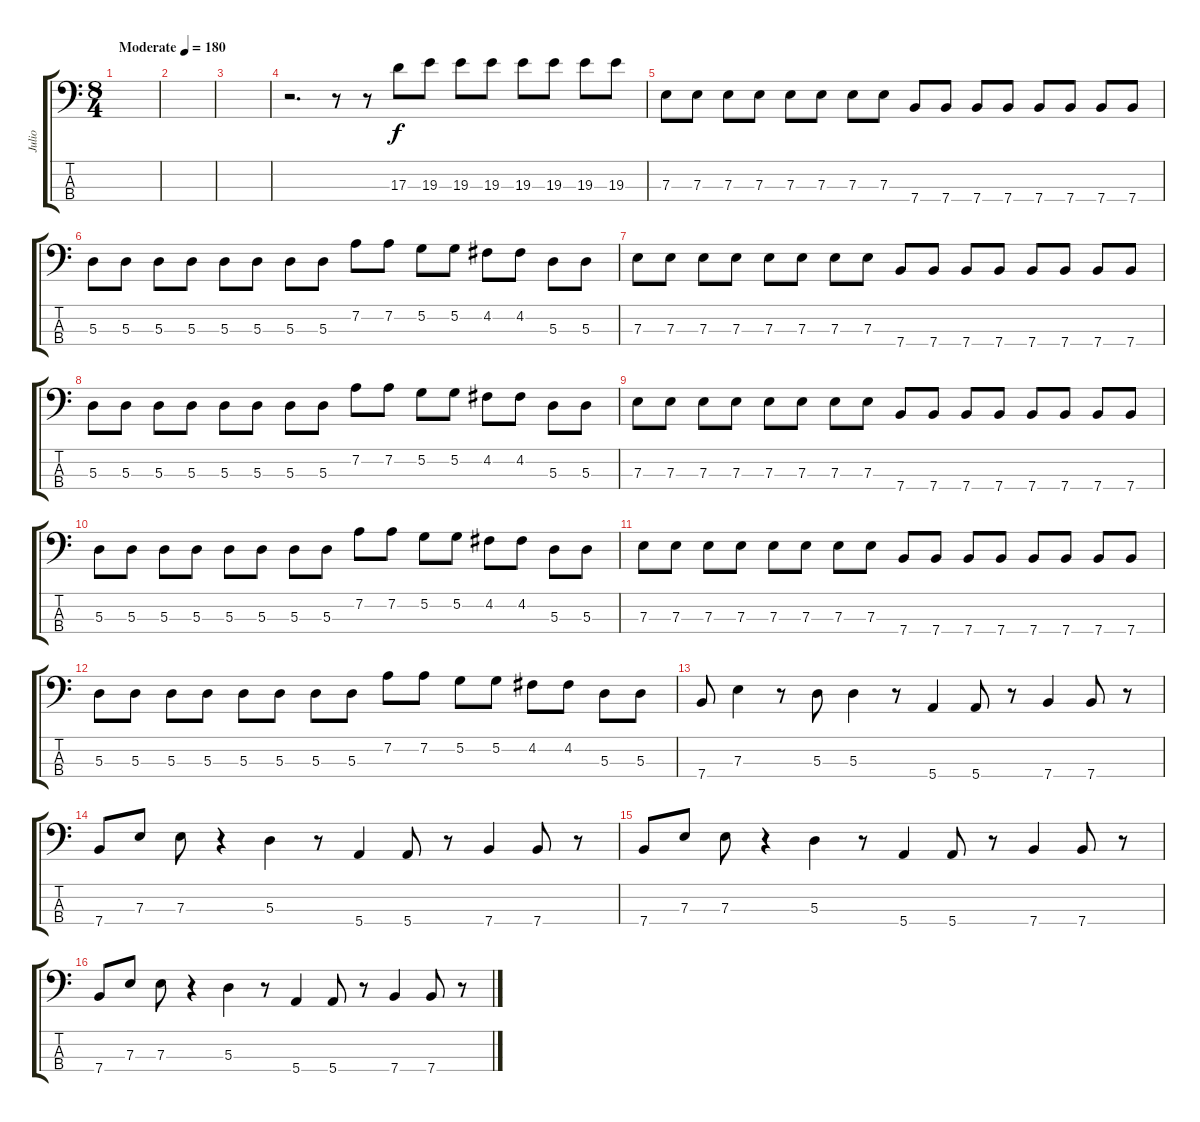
\track ("Julio" "Julio") {instrument electricbassfinger}
\staff {score tabs}
\tuning (G2 D2 A1 E1) {hide}
\ts (8 4)
\tempo (180 "Moderate")
\clef f4
\ks c
|
|
|
r.2{d} r.8 r.8 17.3.8 19.3.8 19.3.8 19.3.8 19.3.8 19.3.8 19.3.8 19.3.8 |
7.3.8{dy f} 7.3.8 7.3.8 7.3.8 7.3.8 7.3.8 7.3.8 7.3.8 7.4.8 7.4.8 7.4.8 7.4.8 7.4.8 7.4.8 7.4.8 7.4.8 |
5.3.8 5.3.8 5.3.8 5.3.8 5.3.8 5.3.8 5.3.8 5.3.8 7.2.8 7.2.8 5.2.8 5.2.8 4.2.8 4.2.8 5.3.8 5.3.8 |
7.3.8 7.3.8 7.3.8 7.3.8 7.3.8 7.3.8 7.3.8 7.3.8 7.4.8 7.4.8 7.4.8 7.4.8 7.4.8 7.4.8 7.4.8 7.4.8 |
5.3.8 5.3.8 5.3.8 5.3.8 5.3.8 5.3.8 5.3.8 5.3.8 7.2.8 7.2.8 5.2.8 5.2.8 4.2.8 4.2.8 5.3.8 5.3.8 |
7.3.8 7.3.8 7.3.8 7.3.8 7.3.8 7.3.8 7.3.8 7.3.8 7.4.8 7.4.8 7.4.8 7.4.8 7.4.8 7.4.8 7.4.8 7.4.8 |
5.3.8 5.3.8 5.3.8 5.3.8 5.3.8 5.3.8 5.3.8 5.3.8 7.2.8 7.2.8 5.2.8 5.2.8 4.2.8 4.2.8 5.3.8 5.3.8 |
7.3.8 7.3.8 7.3.8 7.3.8 7.3.8 7.3.8 7.3.8 7.3.8 7.4.8 7.4.8 7.4.8 7.4.8 7.4.8 7.4.8 7.4.8 7.4.8 |
5.3.8 5.3.8 5.3.8 5.3.8 5.3.8 5.3.8 5.3.8 5.3.8 7.2.8 7.2.8 5.2.8 5.2.8 4.2.8 4.2.8 5.3.8 5.3.8 |
7.4.8 7.3.4 r.8 5.3.8 5.3.4 r.8 5.4.4 5.4.8 r.8 7.4.4 7.4.8 r.8 |
7.4.8 7.3.8 7.3.8 r.4 5.3.4 r.8 5.4.4 5.4.8 r.8 7.4.4 7.4.8 r.8 |
7.4.8 7.3.8 7.3.8 r.4 5.3.4 r.8 5.4.4 5.4.8 r.8 7.4.4 7.4.8 r.8 |
7.4.8 7.3.8 7.3.8 r.4 5.3.4 r.8 5.4.4 5.4.8 r.8 7.4.4 7.4.8 r.8
